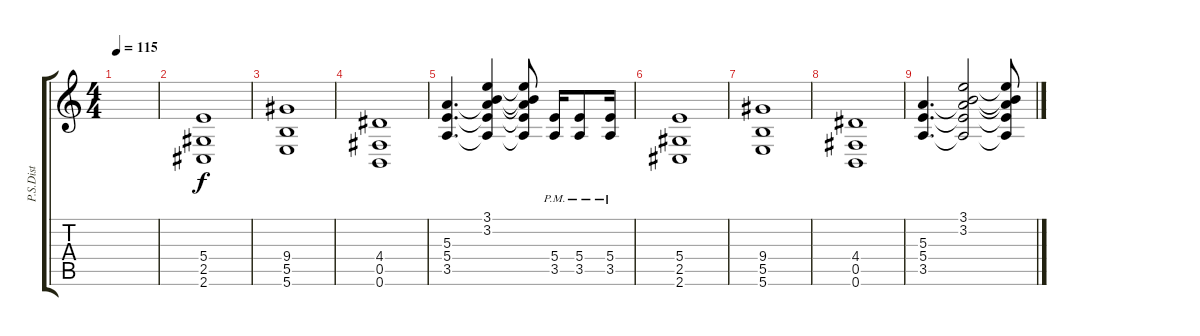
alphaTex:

\track ("P.S.Dist" "P.S.Dist") {instrument distortionguitar}
\staff {score tabs}
\tuning (Db4 Ab3 E3 B2 Gb2 B1) {hide}
\ts (4 4)
\tempo 115
\clef g2
\ks c
|
(5.4 2.5 2.6).1 |
(9.4 5.5 5.6).1 |
(4.4 0.5 0.6).1 |
(5.3 5.4 3.5).4{d} (3.1 3.2 5.3{t} 5.4{t} 3.5{t}).4 (3.1{t} 3.2{t} 5.3{t} 5.4{t} 3.5{t}).8 (5.4{pm} 3.5{pm}).16 (5.4{pm} 3.5{pm}).8 (5.4{pm} 3.5{pm}).16 |
(5.4 2.5 2.6).1 |
(9.4 5.5 5.6).1 |
(4.4 0.5 0.6).1 |
(5.3 5.4 3.5).4{d} (3.1 3.2 5.3{t} 5.4{t} 3.5{t}).2 (3.1{t} 3.2{t} 5.3{t} 5.4{t} 3.5{t}).8
